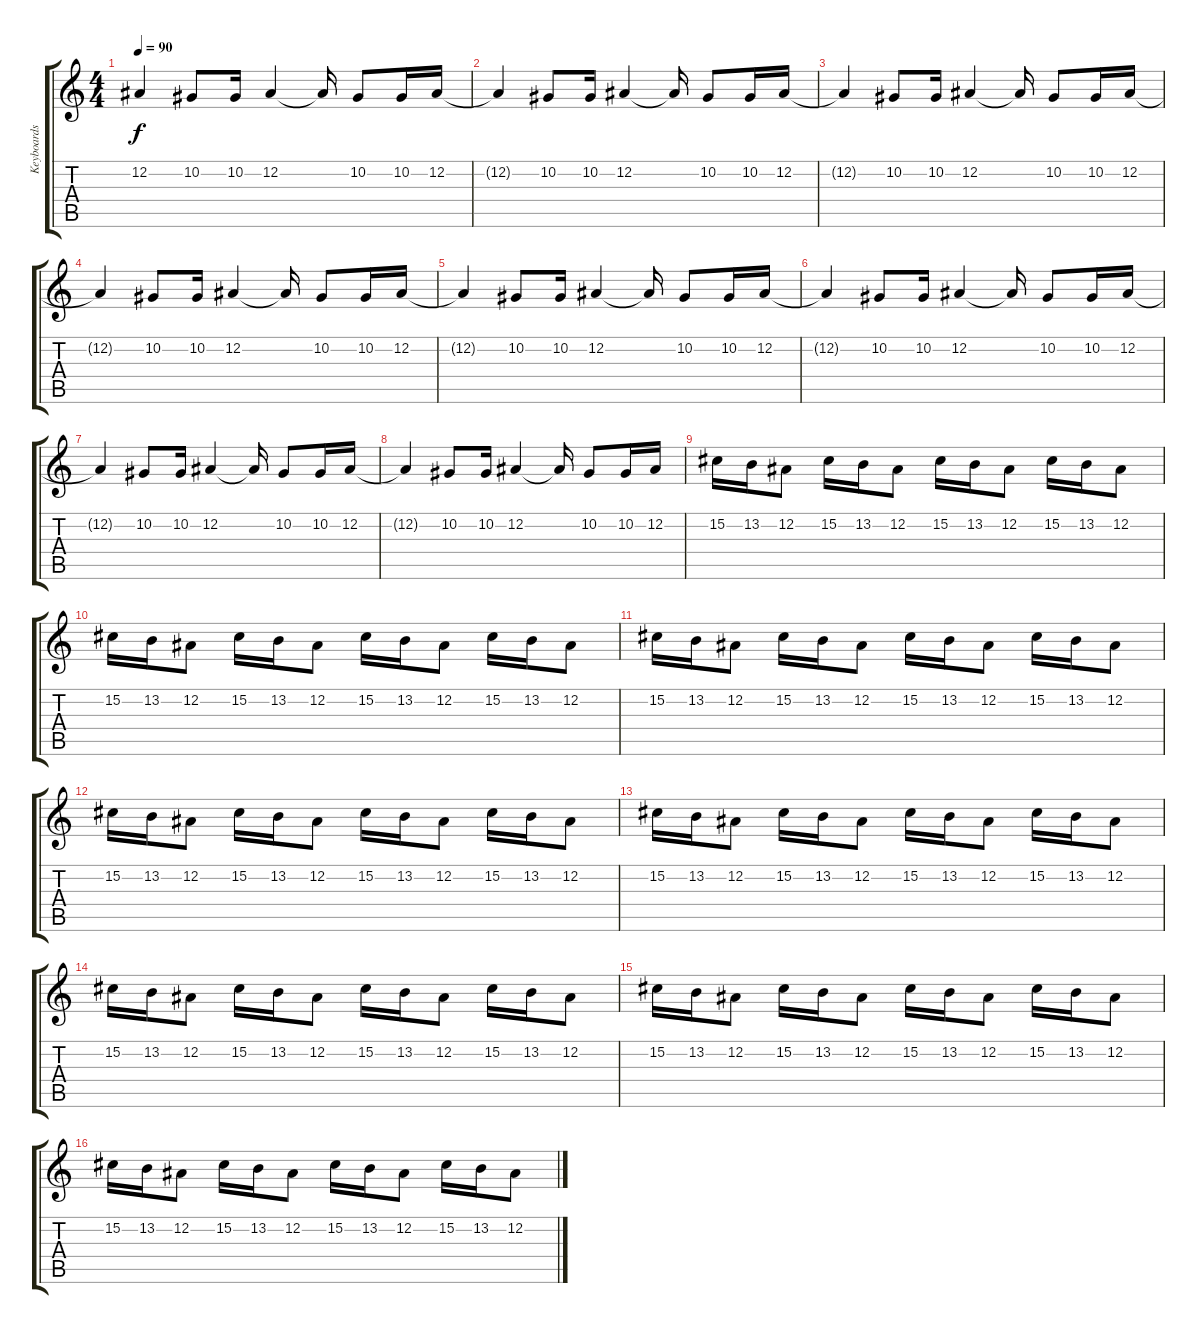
\track ("Keyboards" "Keyboards") {instrument synthvoice}
\staff {score tabs}
\tuning (Eb4 Bb3 Gb3 Db3 Ab2 Db2) {hide}
\ts (4 4)
\tempo 90
\clef g2
\ks c
12.2{t}.4{dy f} 10.2.8{volume 12} 10.2.16 12.2.4 12.2{t}.16 10.2.8 10.2.16 12.2.16 |
12.2{t}.4 10.2.8{volume 12} 10.2.16 12.2.4 12.2{t}.16 10.2.8 10.2.16 12.2.16 |
12.2{t}.4 10.2.8{volume 12} 10.2.16 12.2.4 12.2{t}.16 10.2.8 10.2.16 12.2.16 |
12.2{t}.4 10.2.8{volume 12} 10.2.16 12.2.4 12.2{t}.16 10.2.8 10.2.16 12.2.16 |
12.2{t}.4 10.2.8{volume 12} 10.2.16 12.2.4 12.2{t}.16 10.2.8 10.2.16 12.2.16 |
12.2{t}.4 10.2.8{volume 12} 10.2.16 12.2.4 12.2{t}.16 10.2.8 10.2.16 12.2.16 |
12.2{t}.4 10.2.8{volume 12} 10.2.16 12.2.4 12.2{t}.16 10.2.8 10.2.16 12.2.16 |
12.2{t}.4 10.2.8{volume 12} 10.2.16 12.2.4 12.2{t}.16 10.2.8 10.2.16 12.2.16 |
15.2.16{volume 6} 13.2.16 12.2.8 15.2.16 13.2.16 12.2.8 15.2.16 13.2.16 12.2.8 15.2.16 13.2.16 12.2.8 |
15.2.16 13.2.16 12.2.8 15.2.16 13.2.16 12.2.8 15.2.16 13.2.16 12.2.8 15.2.16 13.2.16 12.2.8 |
15.2.16 13.2.16 12.2.8 15.2.16 13.2.16 12.2.8 15.2.16 13.2.16 12.2.8 15.2.16 13.2.16 12.2.8 |
15.2.16 13.2.16 12.2.8 15.2.16 13.2.16 12.2.8 15.2.16 13.2.16 12.2.8 15.2.16 13.2.16 12.2.8 |
15.2.16 13.2.16 12.2.8 15.2.16 13.2.16 12.2.8 15.2.16 13.2.16 12.2.8 15.2.16 13.2.16 12.2.8 |
15.2.16 13.2.16 12.2.8 15.2.16 13.2.16 12.2.8 15.2.16 13.2.16 12.2.8 15.2.16 13.2.16 12.2.8 |
15.2.16 13.2.16 12.2.8 15.2.16 13.2.16 12.2.8 15.2.16 13.2.16 12.2.8 15.2.16 13.2.16 12.2.8 |
15.2.16 13.2.16 12.2.8 15.2.16 13.2.16 12.2.8 15.2.16 13.2.16 12.2.8 15.2.16 13.2.16 12.2.8
